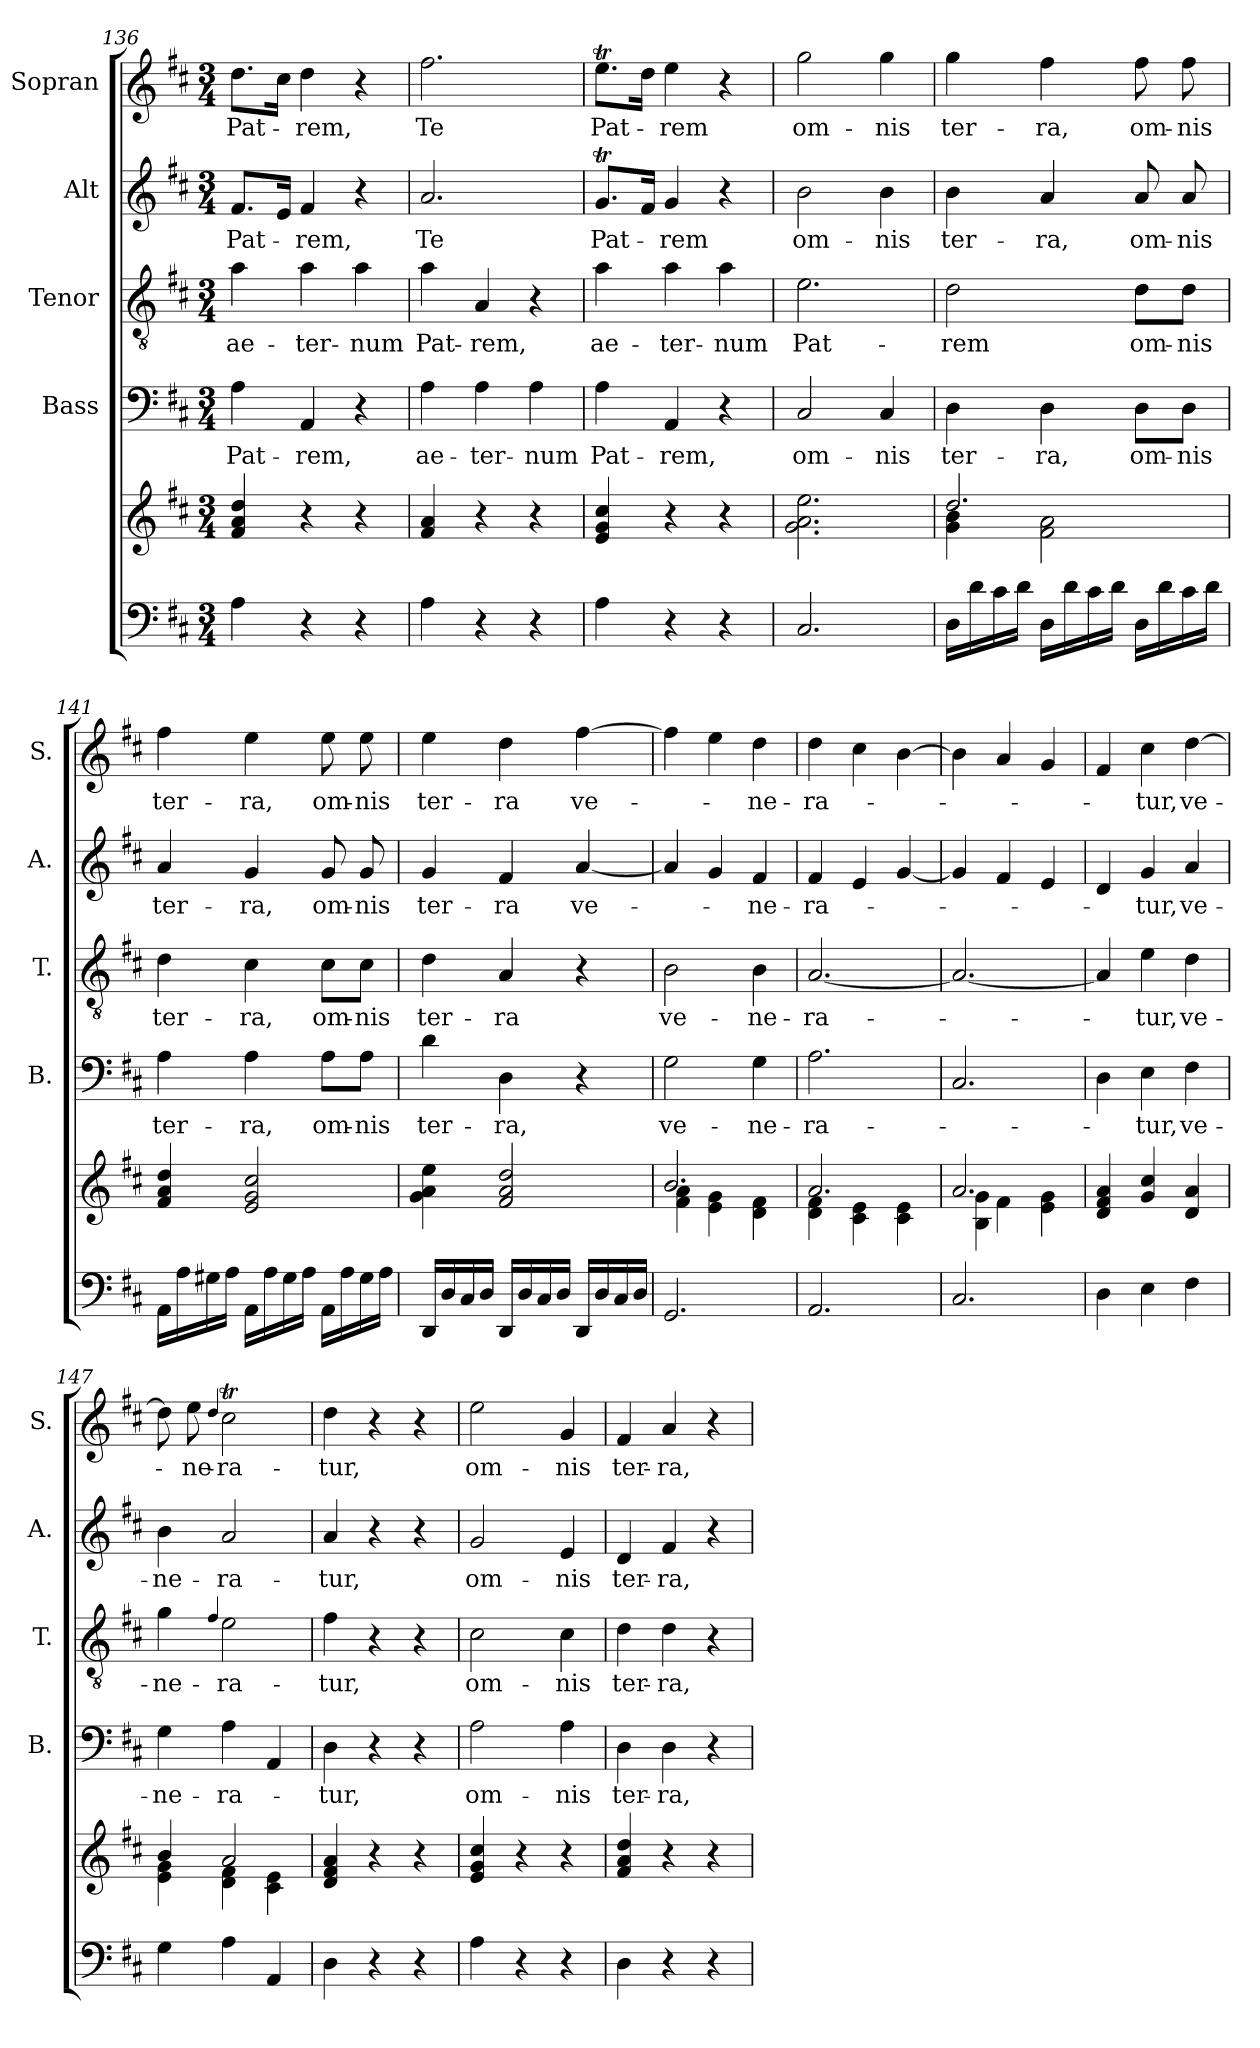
**kern	**kern	**kern	**text	**kern	**text	**kern	**text	**kern	**text
*part5	*part5	*part4	*part4	*part3	*part3	*part2	*part2	*part1	*part1
*staff6	*staff5	*staff4	*staff4	*staff3	*staff3	*staff2	*staff2	*staff1	*staff1
*	*	*I"Bass	*	*I"Tenor	*	*I"Alt	*	*I"Sopran	*
*	*	*I'B.	*	*I'T.	*	*I'A.	*	*I'S.	*
*clefF4	*clefG2	*clefF4	*	*clefGv2	*	*clefG2	*	*clefG2	*
*k[f#c#]	*k[f#c#]	*k[f#c#]	*	*k[f#c#]	*	*k[f#c#]	*	*k[f#c#]	*
*D:	*D:	*D:	*	*D:	*	*D:	*	*D:	*
*M3/4	*M3/4	*M3/4	*	*M3/4	*	*M3/4	*	*M3/4	*
=136	=136	=136	=136	=136	=136	=136	=136	=136	=136
!	!	!	!LO:LY:b	!	!LO:LY:b	!	!LO:LY:b	!	!LO:LY:b
4A\	4f#/ 4a/ 4dd/	4A\	Pat-	4a\	ae-	8.f#/L	Pat-	8.dd\L	Pat-
.	.	.	.	.	.	16e/Jk	.	16cc#\Jk	.
!	!	!	!LO:LY:b	!	!LO:LY:b	!	!LO:LY:b	!	!LO:LY:b
4r	4r	4AA/	-rem,	4a\	-ter-	4f#/	-rem,	4dd\	-rem,
!	!	!	!	!	!LO:LY:b	!	!	!	!
4r	4r	4r	.	4a\	-num	4r	.	4r	.
=137	=137	=137	=137	=137	=137	=137	=137	=137	=137
!	!	!	!LO:LY:b	!	!LO:LY:b	!	!LO:LY:b	!	!LO:LY:b
4A\	4f#/ 4a/	4A\	ae-	4a\	Pat-	2.a/	Te	2.ff#\	Te
!	!	!	!LO:LY:b	!	!LO:LY:b	!	!	!	!
4r	4r	4A\	-ter-	4A/	-rem,	.	.	.	.
!	!	!	!LO:LY:b	!	!	!	!	!	!
4r	4r	4A\	-num	4r	.	.	.	.	.
!!LO:LB:g=z
=138	=138	=138	=138	=138	=138	=138	=138	=138	=138
!	!	!	!LO:LY:b	!	!LO:LY:b	!	!LO:LY:b	!	!LO:LY:b
4A\	4e/ 4g/ 4cc#/	4A\	Pat-	4a\	ae-	8.gT/L	Pat-	8.eeT\L	Pat-
.	.	.	.	.	.	16f#/Jk	.	16dd\Jk	.
!	!	!	!LO:LY:b	!	!LO:LY:b	!	!LO:LY:b	!	!LO:LY:b
4r	4r	4AA/	-rem,	4a\	-ter-	4g/	-rem	4ee\	-rem
!	!	!	!	!	!LO:LY:b	!	!	!	!
4r	4r	4r	.	4a\	-num	4r	.	4r	.
=139	=139	=139	=139	=139	=139	=139	=139	=139	=139
!	!	!	!LO:LY:b	!	!LO:LY:b	!	!LO:LY:b	!	!LO:LY:b
2.C#/	2.g\ 2.a\ 2.ee\	2C#/	om-	2.e\	Pat-	2b\	om-	2gg\	om-
!	!	!	!LO:LY:b	!	!	!	!LO:LY:b	!	!LO:LY:b
.	.	4C#/	-nis	.	.	4b\	-nis	4gg\	-nis
=140	=140	=140	=140	=140	=140	=140	=140	=140	=140
*	*^	*	*	*	*	*	*	*	*
!	!	!	!	!LO:LY:b	!	!LO:LY:b	!	!LO:LY:b	!	!LO:LY:b
16D\LL	2.dd/	4g\ 4b\	4D\	ter-	2d\	-rem	4b\	ter-	4gg\	ter-
16d\	.	.	.	.	.	.	.	.	.	.
16c#\	.	.	.	.	.	.	.	.	.	.
16d\JJ	.	.	.	.	.	.	.	.	.	.
!	!	!	!	!LO:LY:b	!	!	!	!LO:LY:b	!	!LO:LY:b
16D\LL	.	2f#\ 2a\	4D\	-ra,	.	.	4a/	-ra,	4ff#\	-ra,
16d\	.	.	.	.	.	.	.	.	.	.
16c#\	.	.	.	.	.	.	.	.	.	.
16d\JJ	.	.	.	.	.	.	.	.	.	.
!	!	!	!	!LO:LY:b	!	!LO:LY:b	!	!LO:LY:b	!	!LO:LY:b
16D\LL	.	.	8D\L	om-	8d\L	om-	8a/	om-	8ff#\	om-
16d\	.	.	.	.	.	.	.	.	.	.
!	!	!	!	!LO:LY:b	!	!LO:LY:b	!	!LO:LY:b	!	!LO:LY:b
16c#\	.	.	8D\J	-nis	8d\J	-nis	8a/	-nis	8ff#\	-nis
16d\JJ	.	.	.	.	.	.	.	.	.	.
*	*v	*v	*	*	*	*	*	*	*	*
=141	=141	=141	=141	=141	=141	=141	=141	=141	=141
!	!	!	!LO:LY:b	!	!LO:LY:b	!	!LO:LY:b	!	!LO:LY:b
16AA\LL	4f#/ 4a/ 4dd/	4A\	ter-	4d\	ter-	4a/	ter-	4ff#\	ter-
16A\	.	.	.	.	.	.	.	.	.
16G#X\	.	.	.	.	.	.	.	.	.
16A\JJ	.	.	.	.	.	.	.	.	.
!	!	!	!LO:LY:b	!	!LO:LY:b	!	!LO:LY:b	!	!LO:LY:b
16AA\LL	2e/ 2g/ 2cc#/	4A\	-ra,	4c#\	-ra,	4g/	-ra,	4ee\	-ra,
16A\	.	.	.	.	.	.	.	.	.
16G#\	.	.	.	.	.	.	.	.	.
16A\JJ	.	.	.	.	.	.	.	.	.
!	!	!	!LO:LY:b	!	!LO:LY:b	!	!LO:LY:b	!	!LO:LY:b
16AA\LL	.	8A\L	om-	8c#\L	om-	8g/	om-	8ee\	om-
16A\	.	.	.	.	.	.	.	.	.
!	!	!	!LO:LY:b	!	!LO:LY:b	!	!LO:LY:b	!	!LO:LY:b
16G#\	.	8A\J	-nis	8c#\J	-nis	8g/	-nis	8ee\	-nis
16A\JJ	.	.	.	.	.	.	.	.	.
=142	=142	=142	=142	=142	=142	=142	=142	=142	=142
!	!	!	!LO:LY:b	!	!LO:LY:b	!	!LO:LY:b	!	!LO:LY:b
16DD/LL	4g\ 4a\ 4ee\	4d\	ter-	4d\	ter-	4g/	ter-	4ee\	ter-
16D/	.	.	.	.	.	.	.	.	.
16C#/	.	.	.	.	.	.	.	.	.
16D/JJ	.	.	.	.	.	.	.	.	.
!	!	!	!LO:LY:b	!	!LO:LY:b	!	!LO:LY:b	!	!LO:LY:b
16DD/LL	2f#/ 2a/ 2dd/	4D\	-ra,	4A/	-ra	4f#/	-ra	4dd\	-ra
16D/	.	.	.	.	.	.	.	.	.
16C#/	.	.	.	.	.	.	.	.	.
16D/JJ	.	.	.	.	.	.	.	.	.
!	!	!	!	!	!	!	!LO:LY:b	!	!LO:LY:b
16DD/LL	.	4r	.	4r	.	[4a/	ve-	[4ff#\	ve-
16D/	.	.	.	.	.	.	.	.	.
16C#/	.	.	.	.	.	.	.	.	.
16D/JJ	.	.	.	.	.	.	.	.	.
=143	=143	=143	=143	=143	=143	=143	=143	=143	=143
*	*^	*	*	*	*	*	*	*	*
!	!	!	!	!LO:LY:b	!	!LO:LY:b	!	!	!	!
2.GG/	2.b/	4f#\ 4a\	2G\	ve-	2B\	ve-	4a/]	.	4ff#\]	.
.	.	4e\ 4g\	.	.	.	.	4g/	.	4ee\	.
!	!	!	!	!LO:LY:b	!	!LO:LY:b	!	!LO:LY:b	!	!LO:LY:b
.	.	4d\ 4f#\	4G\	-ne-	4B\	-ne-	4f#/	-ne-	4dd\	-ne-
=144	=144	=144	=144	=144	=144	=144	=144	=144	=144	=144
!	!	!	!	!LO:LY:b	!	!LO:LY:b	!	!LO:LY:b	!	!LO:LY:b
2.AA/	2.a/	4d\ 4f#\	2.A\	-ra-	[2.A/	-ra-	4f#/	-ra-	4dd\	-ra-
.	.	4c#\ 4e\	.	.	.	.	4e/	.	4cc#\	.
.	.	4c#\ 4e\	.	.	.	.	[4g/	.	[4b\	.
!!LO:LB:g=z
=145	=145	=145	=145	=145	=145	=145	=145	=145	=145	=145
2.C#/	2.a/	4B\ 4g\	2.C#/	.	2.A/_	.	4g/]	.	4b\]	.
.	.	4f#\	.	.	.	.	4f#/	.	4a/	.
.	.	4e\ 4g\	.	.	.	.	4e/	.	4g/	.
*	*v	*v	*	*	*	*	*	*	*	*
=146	=146	=146	=146	=146	=146	=146	=146	=146	=146
4D\	4d/ 4f#/ 4a/	4D\	.	4A/]	.	4d/	.	4f#/	.
!	!	!	!LO:LY:b	!	!LO:LY:b	!	!LO:LY:b	!	!LO:LY:b
4E\	4g/ 4cc#/	4E\	-tur,	4e\	-tur,	4g/	-tur,	4cc#\	-tur,
!	!	!	!LO:LY:b	!	!LO:LY:b	!	!LO:LY:b	!	!LO:LY:b
4F#\	4d/ 4a/	4F#\	ve-	4d\	ve-	4a/	ve-	[4dd\	ve-
=147	=147	=147	=147	=147	=147	=147	=147	=147	=147
*	*^	*	*	*	*	*	*	*	*
!	!	!	!	!LO:LY:b	!	!LO:LY:b	!	!LO:LY:b	!	!
4G\	4b/	4e\ 4g\	4G\	-ne-	4g\	-ne-	4b\	-ne-	8dd\]	.
!	!	!	!	!	!	!	!	!	!	!LO:LY:b
.	.	.	.	.	.	.	.	.	8ee\	-ne-
.	.	.	.	.	4qqf#/	.	.	.	4qqdd/	.
!	!	!	!	!LO:LY:b	!	!LO:LY:b	!	!LO:LY:b	!	!LO:LY:b
4A\	2a/	4d\ 4f#\	4A\	-ra-	2e\	-ra-	2a/	-ra-	2cc#t\	-ra-
4AA/	.	4c#\ 4e\	4AA/	.	.	.	.	.	.	.
=148	=148	=148	=148	=148	=148	=148	=148	=148	=148	=148
!	!	!	!	!LO:LY:b	!	!LO:LY:b	!	!LO:LY:b	!	!LO:LY:b
*	*v	*v	*	*	*	*	*	*	*	*
4D\	4d/ 4f#/ 4a/	4D\	-tur,	4f#\	-tur,	4a/	-tur,	4dd\	-tur,
4r	4r	4r	.	4r	.	4r	.	4r	.
4r	4r	4r	.	4r	.	4r	.	4r	.
=149	=149	=149	=149	=149	=149	=149	=149	=149	=149
!	!	!	!LO:LY:b	!	!LO:LY:b	!	!LO:LY:b	!	!LO:LY:b
4A\	4e/ 4g/ 4cc#/	2A\	om-	2c#\	om-	2g/	om-	2ee\	om-
4r	4r	.	.	.	.	.	.	.	.
!	!	!	!LO:LY:b	!	!LO:LY:b	!	!LO:LY:b	!	!LO:LY:b
4r	4r	4A\	-nis	4c#\	-nis	4e/	-nis	4g/	-nis
=150	=150	=150	=150	=150	=150	=150	=150	=150	=150
!	!	!	!LO:LY:b	!	!LO:LY:b	!	!LO:LY:b	!	!LO:LY:b
4D\	4f#/ 4a/ 4dd/	4D\	ter-	4d\	ter-	4d/	ter-	4f#/	ter-
!	!	!	!LO:LY:b	!	!LO:LY:b	!	!LO:LY:b	!	!LO:LY:b
4r	4r	4D\	-ra,	4d\	-ra,	4f#/	-ra,	4a/	-ra,
4r	4r	4r	.	4r	.	4r	.	4r	.
=	=	=	=	=	=	=	=	=	=
*-	*-	*-	*-	*-	*-	*-	*-	*-	*-
